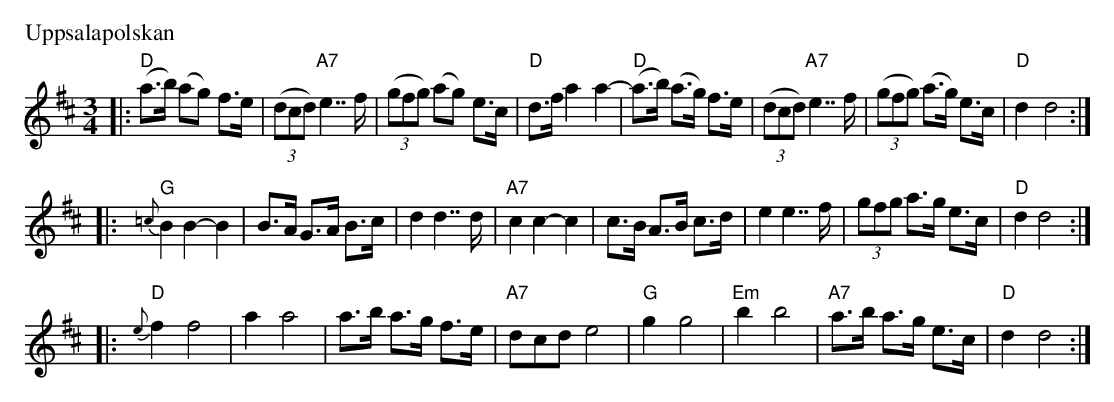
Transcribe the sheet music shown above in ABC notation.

X:1
P: Uppsalapolskan
M: 3/4
L: 1/8
K: D
|: "D"(a>b) (ag) f>e | (3(dcd) "A7"e2>>f2 | (3(gfg) (ag) e>c | "D"d>f a2 a2- \
|  "D"(a>b) (a>g) f>e | (3(dcd) "A7"e2>>f2 | (3(gfg) (a>g) e>c | "D"d2 d4 :|
|: "G"{=c}B2 B2- B2 | B>A G>A B>c | d2 d2>>d2 | "A7"c2 c2- c2 \
| c>B A>B c>d | e2 e2>>f2 | (3gfg a>g e>c | "D"d2 d4 :|
|: "D"{e}f2 f4 | a2 a4 | a>b a>g f>e | "A7"dcd e4 \
| "G"g2 g4 | "Em"b2 b4 | "A7"a>b a>g e>c | "D"d2 d4 :|
